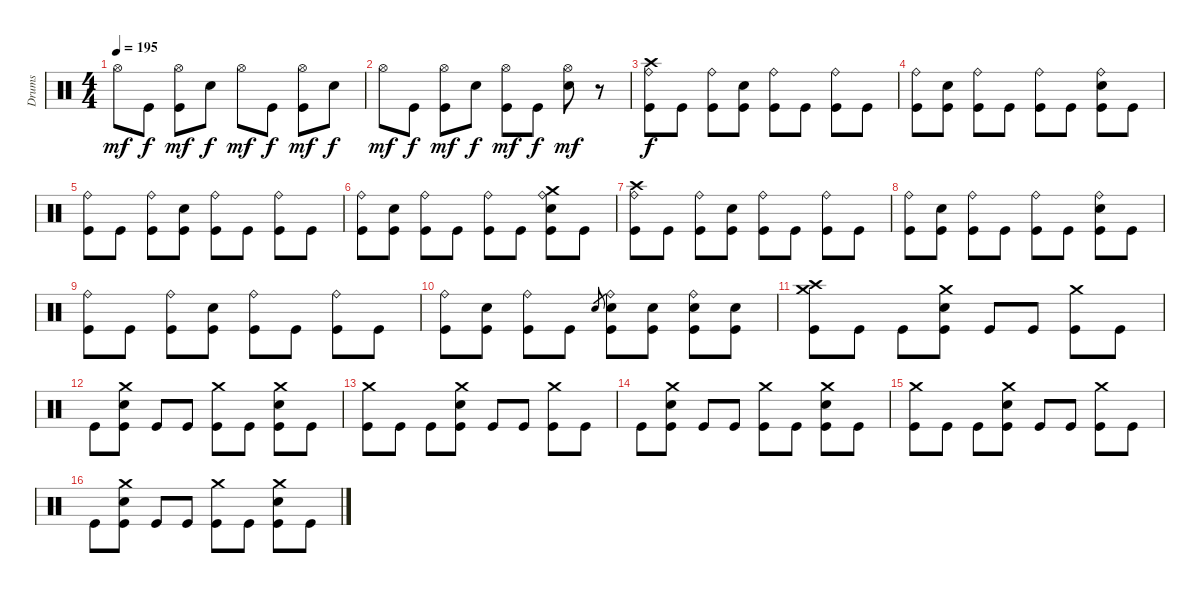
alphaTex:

\track ("Drums" "Drums") {instrument percussion}
\staff {score}
\articulation defaults
\ts (4 4)
\tempo 195
\clef neutral
\ks c "Hi-Hat (open)".8{dy mf} "Kick (hit)".8{dy f}
("Hi-Hat (open)" "Kick (hit)").8{dy mf} "Electric Snare (hit)".8{dy f} "Hi-Hat (open)".8{dy mf} "Kick (hit)".8{dy f} ("Hi-Hat (open)" "Kick (hit)").8{dy mf} "Electric Snare (hit)".8{dy f} |
"Hi-Hat (open)".8{dy mf} "Kick (hit)".8{dy f} ("Hi-Hat (open)" "Kick (hit)").8{dy mf} "Electric Snare (hit)".8{dy f} ("Hi-Hat (open)" "Kick (hit)").8{dy mf} "Kick (hit)".8{dy f} ("Hi-Hat (open)" "Electric Snare (hit)").8{dy mf} r.8 |
("Crash high (hit)" "Ride (bell)" "Kick (hit)").8{dy f} "Kick (hit)".8 ("Ride (bell)" "Kick (hit)").8 ("Electric Snare (hit)" "Kick (hit)").8 ("Ride (bell)" "Kick (hit)").8 "Kick (hit)".8 ("Ride (bell)" "Kick (hit)").8 "Kick (hit)".8 |
("Ride (bell)" "Kick (hit)").8 ("Electric Snare (hit)" "Kick (hit)").8 ("Ride (bell)" "Kick (hit)").8 "Kick (hit)".8 ("Ride (bell)" "Kick (hit)").8 "Kick (hit)".8 ("Ride (bell)" "Electric Snare (hit)" "Kick (hit)").8 "Kick (hit)".8 |
("Ride (bell)" "Kick (hit)").8 "Kick (hit)".8 ("Ride (bell)" "Kick (hit)").8 ("Electric Snare (hit)" "Kick (hit)").8 ("Ride (bell)" "Kick (hit)").8 "Kick (hit)".8 ("Ride (bell)" "Kick (hit)").8 "Kick (hit)".8 |
("Ride (bell)" "Kick (hit)").8 ("Electric Snare (hit)" "Kick (hit)").8 ("Ride (bell)" "Kick (hit)").8 "Kick (hit)".8 ("Ride (bell)" "Kick (hit)").8 "Kick (hit)".8 ("Crash medium (hit)" "Ride (bell)" "Electric Snare (hit)" "Kick (hit)").8 "Kick (hit)".8 |
("Crash high (hit)" "Ride (bell)" "Kick (hit)").8 "Kick (hit)".8 ("Ride (bell)" "Kick (hit)").8 ("Electric Snare (hit)" "Kick (hit)").8 ("Ride (bell)" "Kick (hit)").8 "Kick (hit)".8 ("Ride (bell)" "Kick (hit)").8 "Kick (hit)".8 |
("Ride (bell)" "Kick (hit)").8 ("Electric Snare (hit)" "Kick (hit)").8 ("Ride (bell)" "Kick (hit)").8 "Kick (hit)".8 ("Ride (bell)" "Kick (hit)").8 "Kick (hit)".8 ("Ride (bell)" "Electric Snare (hit)" "Kick (hit)").8 "Kick (hit)".8 |
("Ride (bell)" "Kick (hit)").8 "Kick (hit)".8 ("Ride (bell)" "Kick (hit)").8 ("Electric Snare (hit)" "Kick (hit)").8 ("Ride (bell)" "Kick (hit)").8 "Kick (hit)".8 ("Ride (bell)" "Kick (hit)").8 "Kick (hit)".8 |
("Ride (bell)" "Kick (hit)").8 ("Electric Snare (hit)" "Kick (hit)").8 ("Ride (bell)" "Kick (hit)").8 "Kick (hit)".8 "Electric Snare (hit)".8{gr} ("Ride (bell)" "Electric Snare (hit)" "Kick (hit)").8 ("Electric Snare (hit)" "Kick (hit)").8 ("Ride (bell)" "Electric Snare (hit)" "Kick (hit)").8 ("Electric Snare (hit)" "Kick (hit)").8 |
("Crash high (hit)" "Crash medium (hit)" "Kick (hit)").8 "Kick (hit)".8 "Kick (hit)".8 ("Crash medium (hit)" "Electric Snare (hit)" "Kick (hit)").8 "Kick (hit)".8 "Kick (hit)".8 ("Crash medium (hit)" "Kick (hit)").8 "Kick (hit)".8 |
"Kick (hit)".8 ("Crash medium (hit)" "Electric Snare (hit)" "Kick (hit)").8 "Kick (hit)".8 "Kick (hit)".8 ("Crash medium (hit)" "Kick (hit)").8 "Kick (hit)".8 ("Crash medium (hit)" "Electric Snare (hit)" "Kick (hit)").8 "Kick (hit)".8 |
("Crash medium (hit)" "Kick (hit)").8 "Kick (hit)".8 "Kick (hit)".8 ("Crash medium (hit)" "Electric Snare (hit)" "Kick (hit)").8 "Kick (hit)".8 "Kick (hit)".8 ("Crash medium (hit)" "Kick (hit)").8 "Kick (hit)".8 |
"Kick (hit)".8 ("Crash medium (hit)" "Electric Snare (hit)" "Kick (hit)").8 "Kick (hit)".8 "Kick (hit)".8 ("Crash medium (hit)" "Kick (hit)").8 "Kick (hit)".8 ("Crash medium (hit)" "Electric Snare (hit)" "Kick (hit)").8 "Kick (hit)".8 |
("Crash medium (hit)" "Kick (hit)").8 "Kick (hit)".8 "Kick (hit)".8 ("Crash medium (hit)" "Electric Snare (hit)" "Kick (hit)").8 "Kick (hit)".8 "Kick (hit)".8 ("Crash medium (hit)" "Kick (hit)").8 "Kick (hit)".8 |
"Kick (hit)".8 ("Crash medium (hit)" "Electric Snare (hit)" "Kick (hit)").8 "Kick (hit)".8 "Kick (hit)".8 ("Crash medium (hit)" "Kick (hit)").8 "Kick (hit)".8 ("Crash medium (hit)" "Electric Snare (hit)" "Kick (hit)").8 "Kick (hit)".8
